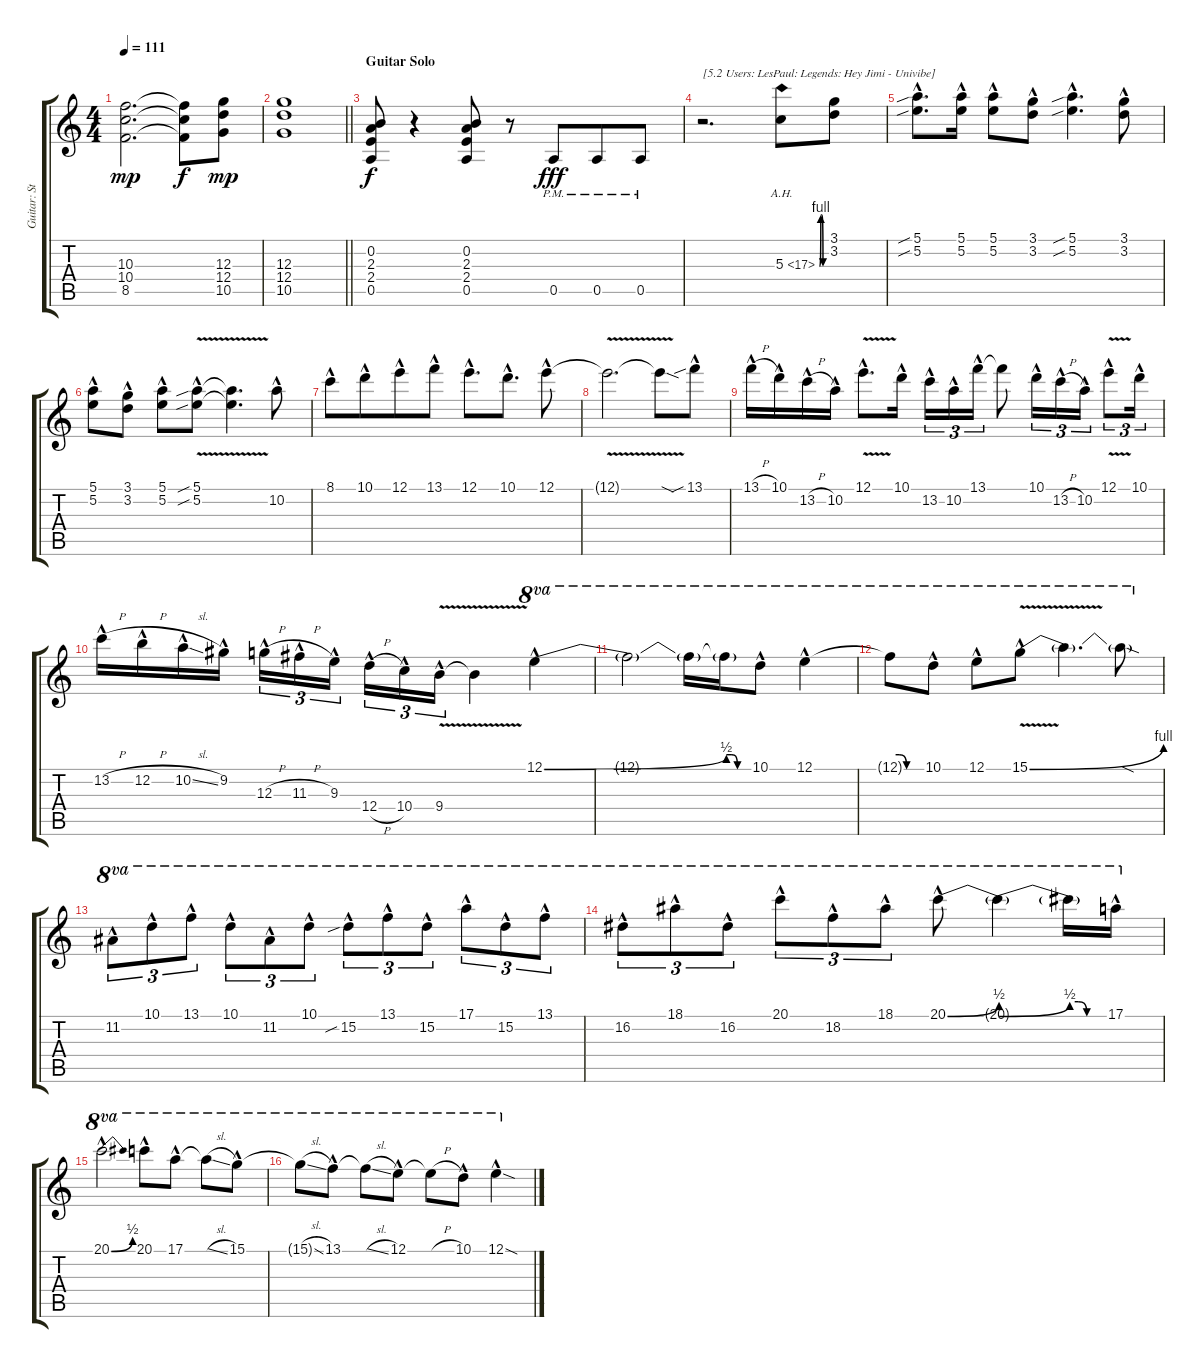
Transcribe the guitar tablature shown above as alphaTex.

\track ("Guitar: Steve" "Guitar: St") {instrument distortionguitar}
\staff {score tabs}
\tuning (E4 B3 G3 D3 A2 E2) {hide}
\ts (4 4)
\tempo 111
\clef g2
\ks c
(10.3 10.4 8.5).2{d dy mp} (10.3{t} 10.4{t} 8.5{t}).8{dy f} (12.3 12.4 10.5).8{dy mp} |
\barLineRight lightlight
(12.3 12.4 10.5).1 |
\section ("" "Guitar Solo")
(0.2 2.3 2.4 0.5).8{dy f} r.4 (0.2 2.3 2.4 0.5).8 r.8 0.5{pm}.8{dy fff beam merge} 0.5{pm}.8 0.5{pm}.8 |
r.2{d txt "[5.2 Users: LesPaul: Legends: Hey Jimi - Univibe]" volume 16 balance 12 instrument overdrivenguitar} 5.3{be (custom 0 0 10 4 20 4 30 0 60 0) ah 12}.8 (3.1 3.2).8 |
(5.1{sib hac} 5.2{sib hac}).8{d} (5.1{hac} 5.2{hac}).16 (5.1{hac} 5.2{hac}).8 (3.1{hac} 3.2{hac}).8 (5.1{sib hac} 5.2{sib hac}).4{d} (3.1{hac} 3.2{hac}).8 |
(5.1{hac} 5.2{hac}).8 (3.1{hac} 3.2{hac}).8 (5.1{hac} 5.2{hac}).8 (5.1{v sib hac} 5.2{sib hac}).8 (5.1{t} 5.2{t}).4{d} 10.2{hac}.8 |
8.1{hac}.8 10.1{hac}.8{beam merge} 12.1{hac}.8 13.1{hac}.8 12.1{hac}.8{d} 10.1{hac}.8{d} 12.1{hac}.8 |
12.1{v t}.2{d} 12.1{sod t}.8 13.1{sib hac}.8 |
13.1{h hac}.16 10.1{hac}.16 13.2{h hac}.16 10.2{hac}.16 12.1{v hac}.8{d} 10.1{hac}.16 13.2{hac}.16{tu (3 2)} 10.2{hac}.16{tu (3 2)} 13.1{hac}.16{tu (3 2)} 13.1{t}.8 10.1{hac}.16{tu (3 2)} 13.2{h hac}.16{tu (3 2)} 10.2{hac}.16{tu (3 2)} 12.1{v hac}.8{tu (3 2)} 10.1{hac}.16{tu (3 2)} |
13.2{h hac}.16 12.2{h hac}.16 10.2{sl hac}.16 9.2{hac}.16 12.3{h hac}.16{tu (3 2)} 11.3{h hac}.16{tu (3 2)} 9.3{hac}.16{tu (3 2) beam splitsecondary} 12.4{h hac}.16{tu (3 2)} 10.4{hac}.16{tu (3 2)} 9.4{v hac}.16{tu (3 2)} 9.4{t}.4 12.1{be (bend 0 0 60 2) hac}.4{ot 8va} |
12.1{t}.2{ot 8va} 12.1{t}.16{ot 8va} 12.1{be (custom 0 2 15 2 30 0 60 0) t}.16{ot 8va} 10.1{hac}.8{ot 8va} 12.1{hac}.4{ot 8va} |
12.1{be (custom 0 2 15 2 30 0 60 0) t}.8{ot 8va} 10.1{hac}.8{ot 8va} 12.1{hac}.8{ot 8va} 15.1{be (bend 0 0 60 4) v hac}.8{ot 8va} 15.1{t}.4{d ot 8va} 15.1{sod t}.8{ot 8va} |
11.2{hac}.8{tu (3 2) ot 8va} 10.1{hac}.8{tu (3 2) ot 8va} 13.1{hac}.8{tu (3 2) ot 8va} 10.1{hac}.8{tu (3 2) ot 8va} 11.2{hac}.8{tu (3 2) ot 8va} 10.1{hac}.8{tu (3 2) ot 8va} 15.2{sib hac}.8{tu (3 2) ot 8va} 13.1{hac}.8{tu (3 2) ot 8va} 15.2{hac}.8{tu (3 2) ot 8va} 17.1{hac}.8{tu (3 2) ot 8va} 15.2{hac}.8{tu (3 2) ot 8va} 13.1{hac}.8{tu (3 2) ot 8va} |
16.2{hac}.8{tu (3 2) ot 8va} 18.1{hac}.8{tu (3 2) ot 8va} 16.2{hac}.8{tu (3 2) ot 8va} 20.1{hac}.8{tu (3 2) ot 8va} 18.2{hac}.8{tu (3 2) ot 8va} 18.1{hac}.8{tu (3 2) ot 8va} 20.1{be (bend 0 0 60 2) hac}.8{ot 8va} 20.1{be (bend 0 0 60 2) t}.4{ot 8va} 20.1{be (custom 0 2 15 2 30 0 60 0) t}.16{ot 8va} 17.1{hac}.16{ot 8va} |
20.1{be (bend 0 0 60 2) hac}.2{ot 8va} 20.1{hac}.8{ot 8va} 17.1{hac}.8{ot 8va} 17.1{sl t}.8{ot 8va} 15.1{hac}.8{ot 8va} |
15.1{sl t}.8{ot 8va} 13.1{hac}.8{ot 8va} 13.1{sl t}.8{ot 8va} 12.1{hac}.8{ot 8va} 12.1{h t}.8{ot 8va} 10.1{hac}.8{ot 8va} 12.1{sod hac}.4{ot 8va}
